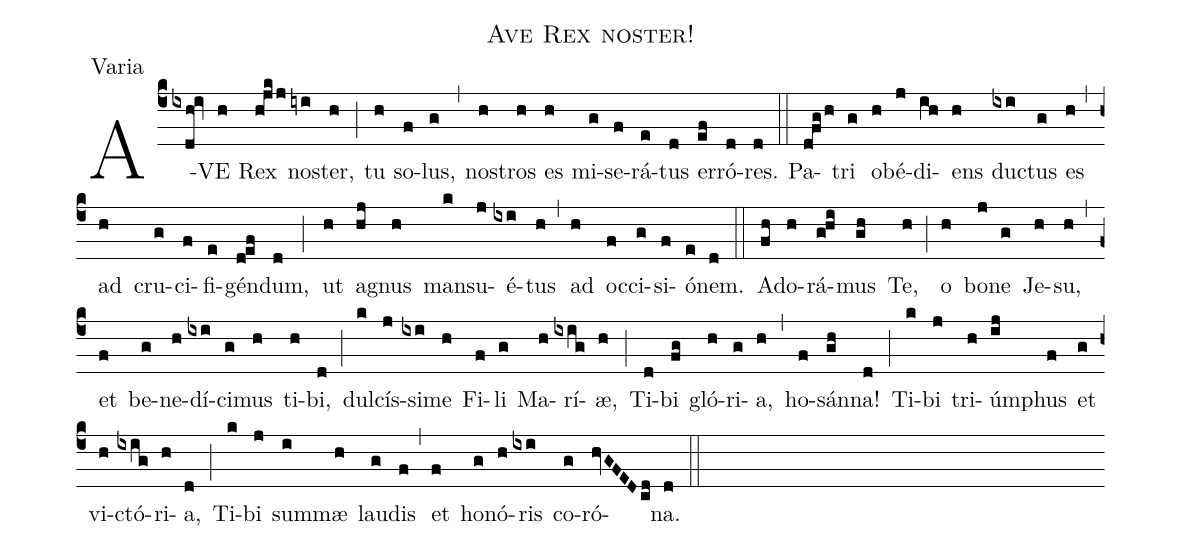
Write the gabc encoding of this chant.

name:Ave Rex noster!;
office-part:Varia;
%%
(c4)A(ixdh!iv)VE(h) Rex(hjkj) no(iyi)ster,(h) (;) tu(h) so(f)lus,(g) (,) no(h)stros(h) es(h) mi(g)se(f)rá(e)tus(d) er(ef)ró(d)res.(d) (::) Pa(dfgh)tri(g) o(h)bé(j)di(ih)ens(h) du(ixi)ctus(g) es(h) (,) ad(h) cru(g)ci(f)fi(e)gén(d!ef)dum,(d) (;) ut(h) a(hj)gnus(h) man(k)su(j)é(ixi)tus(h) (,) ad(h) oc(f)ci(g)si(f)ó(e)nem.(d) (::) Ad(fh)o(h)rá(ghi)mus(gh) Te,(h) (;) o(h) bo(j)ne(g) Je(h)su,(h) (,) et(f) be(g)ne(h)dí(ixi)ci(g)mus(h) ti(h)bi,(d) (;) dul(k)cís(j)si(ixi)me(h) Fi(f)li(g) Ma(h)rí(ixig)æ,(h) (;) Ti(d)bi(fg) gló(h)ri(g)a,(h) (,) ho(f)sán(gh)na!(d) (;) Ti(k)bi(j) tri(h)úm(ij)phus(f) et(g) vi(h)ctó(ixig)ri(h)a,(d) (;) Ti(k)bi(j) sum(i)mæ(h) lau(g)dis(f) (,) et(f) ho(g)nó(h)ris(ixi) co(g)ró(hvGFEDcd)na.(d) (::)
